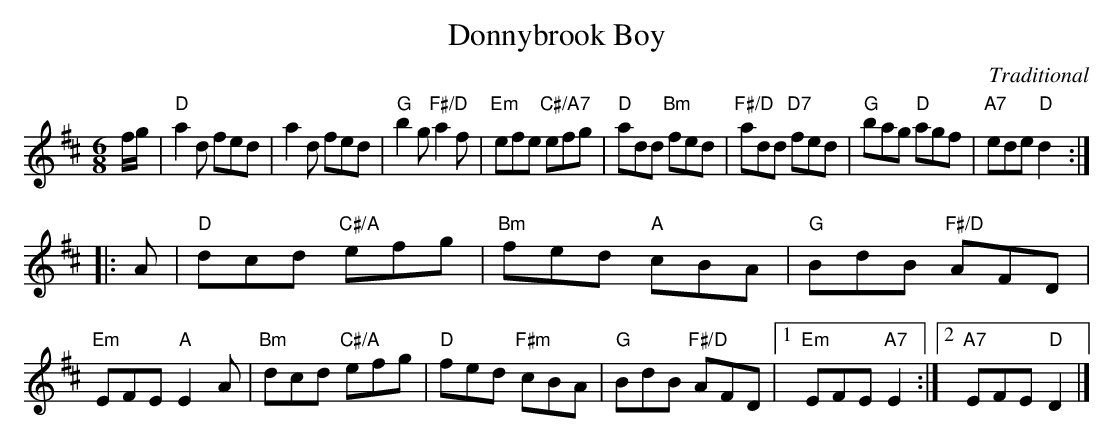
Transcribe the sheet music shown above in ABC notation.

X:1
T:Donnybrook Boy
C:Traditional
M:6/8
L:1/8
K:D
f/g/ |\
"D"a2d fed | a2d fed | "G"b2g "F#/D"a2f | "Em"efe "C#/A7"efg |\
"D"add "Bm"fed | "F#/D"add "D7"fed | "G"bag "D"agf | "A7"ede "D"d2 :|
|: A |\
"D"dcd "C#/A"efg | "Bm"fed "A"cBA | "G"BdB "F#/D"AFD | "Em"EFE "A"E2A |\
"Bm"dcd "C#/A"efg | "D"fed "F#m"cBA | "G"BdB "F#/D"AFD |1 "Em"EFE "A7"E2 :|2 "A7"EFE "D"D2 |]
